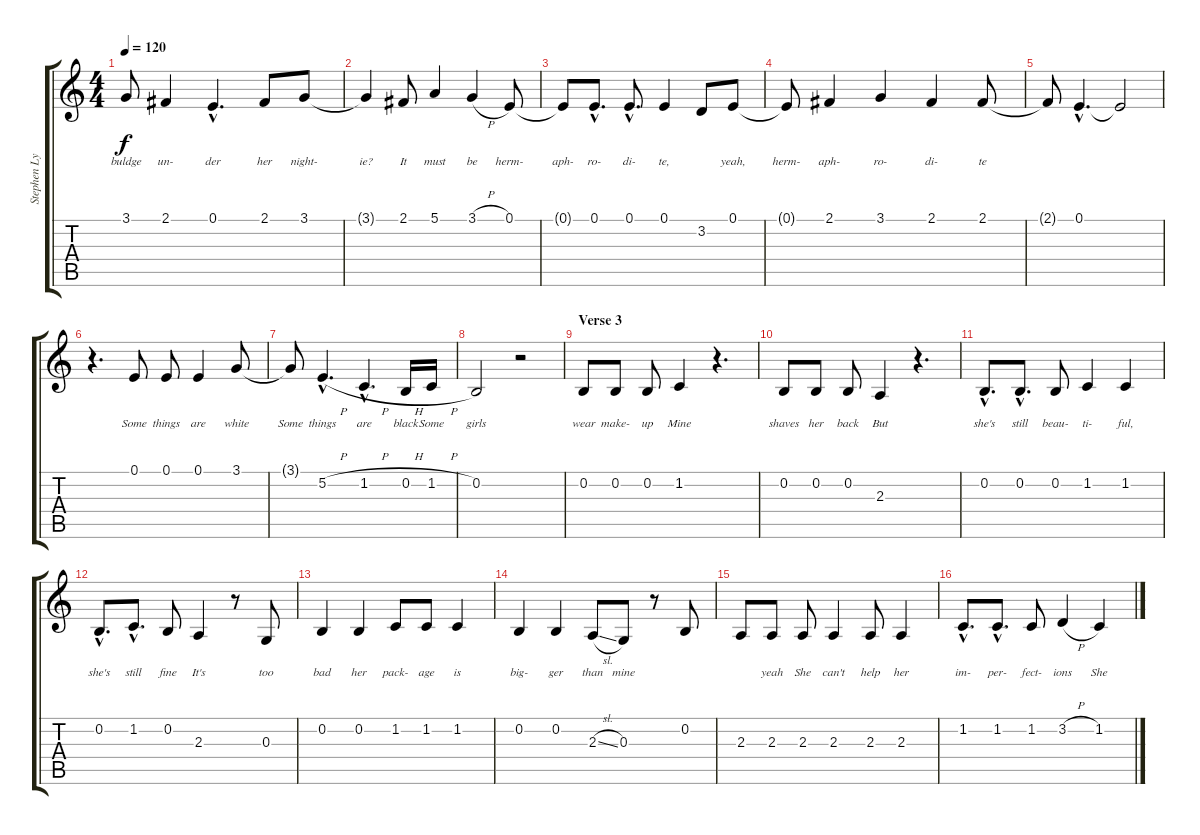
\track ("Stephen Lynch - Voice" "Stephen Ly") {instrument lead1square}
\staff {score tabs}
\tuning (E4 B3 G3 D3 A2 E2) {hide}
\ts (4 4)
\tempo 120
\clef g2
\ks c
3.1.8{lyrics (0 "buldge") lyrics (1 "") lyrics (2 "") lyrics (3 "") lyrics (4 "") dy f} 2.1.4{lyrics (0 "un-") lyrics (1 "") lyrics (2 "") lyrics (3 "") lyrics (4 "")} 0.1{hac}.4{d lyrics (0 "der") lyrics (1 "") lyrics (2 "") lyrics (3 "") lyrics (4 "")} 2.1.8{lyrics (0 "her") lyrics (1 "") lyrics (2 "") lyrics (3 "") lyrics (4 "")} 3.1.8{lyrics (0 "night-") lyrics (1 "") lyrics (2 "") lyrics (3 "") lyrics (4 "")} |
3.1{t}.4{lyrics (0 "ie?") lyrics (1 "") lyrics (2 "") lyrics (3 "") lyrics (4 "")} 2.1.8{lyrics (0 "It") lyrics (1 "") lyrics (2 "") lyrics (3 "") lyrics (4 "")} 5.1.4{lyrics (0 "must") lyrics (1 "") lyrics (2 "") lyrics (3 "") lyrics (4 "")} 3.1{h}.4{lyrics (0 "be") lyrics (1 "") lyrics (2 "") lyrics (3 "") lyrics (4 "")} 0.1.8{lyrics (0 "herm-") lyrics (1 "") lyrics (2 "") lyrics (3 "") lyrics (4 "")} |
0.1{t}.8{lyrics (0 "aph-") lyrics (1 "") lyrics (2 "") lyrics (3 "") lyrics (4 "")} 0.1{hac}.8{d lyrics (0 "ro-") lyrics (1 "") lyrics (2 "") lyrics (3 "") lyrics (4 "")} 0.1{hac}.8{d lyrics (0 "di-") lyrics (1 "") lyrics (2 "") lyrics (3 "") lyrics (4 "")} 0.1.4{lyrics (0 "te,") lyrics (1 "") lyrics (2 "") lyrics (3 "") lyrics (4 "")} 3.2.8{lyrics (0 "") lyrics (1 "") lyrics (2 "") lyrics (3 "") lyrics (4 "")} 0.1.8{lyrics (0 "yeah,") lyrics (1 "") lyrics (2 "") lyrics (3 "") lyrics (4 "")} |
0.1{t}.8{lyrics (0 "herm-") lyrics (1 "") lyrics (2 "") lyrics (3 "") lyrics (4 "")} 2.1.4{lyrics (0 "aph-") lyrics (1 "") lyrics (2 "") lyrics (3 "") lyrics (4 "")} 3.1.4{lyrics (0 "ro-") lyrics (1 "") lyrics (2 "") lyrics (3 "") lyrics (4 "")} 2.1.4{lyrics (0 "di-") lyrics (1 "") lyrics (2 "") lyrics (3 "") lyrics (4 "")} 2.1.8{lyrics (0 "te") lyrics (1 "") lyrics (2 "") lyrics (3 "") lyrics (4 "")} |
2.1{t}.8{lyrics (0 "") lyrics (1 "") lyrics (2 "") lyrics (3 "") lyrics (4 "")} 0.1{hac}.4{d lyrics (0 "") lyrics (1 "") lyrics (2 "") lyrics (3 "") lyrics (4 "")} 0.1{t}.2{lyrics (0 "") lyrics (1 "") lyrics (2 "") lyrics (3 "") lyrics (4 "")} |
r.4{d} 0.1.8{lyrics (0 "Some") lyrics (1 "") lyrics (2 "") lyrics (3 "") lyrics (4 "")} 0.1.8{lyrics (0 "things") lyrics (1 "") lyrics (2 "") lyrics (3 "") lyrics (4 "")} 0.1.4{lyrics (0 "are") lyrics (1 "") lyrics (2 "") lyrics (3 "") lyrics (4 "")} 3.1.8{lyrics (0 "white") lyrics (1 "") lyrics (2 "") lyrics (3 "") lyrics (4 "")} |
3.1{t}.8{lyrics (0 "Some") lyrics (1 "") lyrics (2 "") lyrics (3 "") lyrics (4 "")} 5.2{h hac}.4{d lyrics (0 "things") lyrics (1 "") lyrics (2 "") lyrics (3 "") lyrics (4 "")} 1.2{h hac}.4{d lyrics (0 "are") lyrics (1 "") lyrics (2 "") lyrics (3 "") lyrics (4 "")} 0.2{h}.16{lyrics (0 "black") lyrics (1 "") lyrics (2 "") lyrics (3 "") lyrics (4 "")} 1.2{h}.16{lyrics (0 "Some") lyrics (1 "") lyrics (2 "") lyrics (3 "") lyrics (4 "")} |
0.2.2{lyrics (0 "girls") lyrics (1 "") lyrics (2 "") lyrics (3 "") lyrics (4 "")} r.2 |
\section ("" "Verse 3")
0.2.8{lyrics (0 "wear") lyrics (1 "") lyrics (2 "") lyrics (3 "") lyrics (4 "")} 0.2.8{lyrics (0 "make-") lyrics (1 "") lyrics (2 "") lyrics (3 "") lyrics (4 "")} 0.2.8{lyrics (0 "up") lyrics (1 "") lyrics (2 "") lyrics (3 "") lyrics (4 "")} 1.2.4{lyrics (0 "Mine") lyrics (1 "") lyrics (2 "") lyrics (3 "") lyrics (4 "")} r.4{d} |
0.2.8{lyrics (0 "shaves") lyrics (1 "") lyrics (2 "") lyrics (3 "") lyrics (4 "")} 0.2.8{lyrics (0 "her") lyrics (1 "") lyrics (2 "") lyrics (3 "") lyrics (4 "")} 0.2.8{lyrics (0 "back") lyrics (1 "") lyrics (2 "") lyrics (3 "") lyrics (4 "")} 2.3.4{lyrics (0 "But") lyrics (1 "") lyrics (2 "") lyrics (3 "") lyrics (4 "")} r.4{d} |
0.2{hac}.8{d lyrics (0 "she's") lyrics (1 "") lyrics (2 "") lyrics (3 "") lyrics (4 "")} 0.2{hac}.8{d lyrics (0 "still") lyrics (1 "") lyrics (2 "") lyrics (3 "") lyrics (4 "")} 0.2.8{lyrics (0 "beau-") lyrics (1 "") lyrics (2 "") lyrics (3 "") lyrics (4 "")} 1.2.4{lyrics (0 "ti-") lyrics (1 "") lyrics (2 "") lyrics (3 "") lyrics (4 "")} 1.2.4{lyrics (0 "ful,") lyrics (1 "") lyrics (2 "") lyrics (3 "") lyrics (4 "")} |
0.2{hac}.8{d lyrics (0 "she's") lyrics (1 "") lyrics (2 "") lyrics (3 "") lyrics (4 "")} 1.2{hac}.8{d lyrics (0 "still") lyrics (1 "") lyrics (2 "") lyrics (3 "") lyrics (4 "")} 0.2.8{lyrics (0 "fine") lyrics (1 "") lyrics (2 "") lyrics (3 "") lyrics (4 "")} 2.3.4{lyrics (0 "It's") lyrics (1 "") lyrics (2 "") lyrics (3 "") lyrics (4 "")} r.8 0.3.8{lyrics (0 "too") lyrics (1 "") lyrics (2 "") lyrics (3 "") lyrics (4 "")} |
0.2.4{lyrics (0 "bad") lyrics (1 "") lyrics (2 "") lyrics (3 "") lyrics (4 "")} 0.2.4{lyrics (0 "her") lyrics (1 "") lyrics (2 "") lyrics (3 "") lyrics (4 "")} 1.2.8{lyrics (0 "pack-") lyrics (1 "") lyrics (2 "") lyrics (3 "") lyrics (4 "")} 1.2.8{lyrics (0 "age") lyrics (1 "") lyrics (2 "") lyrics (3 "") lyrics (4 "")} 1.2.4{lyrics (0 "is") lyrics (1 "") lyrics (2 "") lyrics (3 "") lyrics (4 "")} |
0.2.4{lyrics (0 "big-") lyrics (1 "") lyrics (2 "") lyrics (3 "") lyrics (4 "")} 0.2.4{lyrics (0 "ger") lyrics (1 "") lyrics (2 "") lyrics (3 "") lyrics (4 "")} 2.3{sl}.8{lyrics (0 "than") lyrics (1 "") lyrics (2 "") lyrics (3 "") lyrics (4 "")} 0.3.8{lyrics (0 "mine") lyrics (1 "") lyrics (2 "") lyrics (3 "") lyrics (4 "")} r.8 0.2.8{lyrics (0 "") lyrics (1 "") lyrics (2 "") lyrics (3 "") lyrics (4 "")} |
2.3.8{lyrics (0 "") lyrics (1 "") lyrics (2 "") lyrics (3 "") lyrics (4 "")} 2.3.8{lyrics (0 "yeah") lyrics (1 "") lyrics (2 "") lyrics (3 "") lyrics (4 "")} 2.3.8{lyrics (0 "She") lyrics (1 "") lyrics (2 "") lyrics (3 "") lyrics (4 "")} 2.3.4{lyrics (0 "can't") lyrics (1 "") lyrics (2 "") lyrics (3 "") lyrics (4 "")} 2.3.8{lyrics (0 "help") lyrics (1 "") lyrics (2 "") lyrics (3 "") lyrics (4 "")} 2.3.4{lyrics (0 "her") lyrics (1 "") lyrics (2 "") lyrics (3 "") lyrics (4 "")} |
1.2{hac}.8{d lyrics (0 "im-") lyrics (1 "") lyrics (2 "") lyrics (3 "") lyrics (4 "")} 1.2{hac}.8{d lyrics (0 "per-") lyrics (1 "") lyrics (2 "") lyrics (3 "") lyrics (4 "")} 1.2.8{lyrics (0 "fect-") lyrics (1 "") lyrics (2 "") lyrics (3 "") lyrics (4 "")} 3.2{h}.4{lyrics (0 "ions") lyrics (1 "") lyrics (2 "") lyrics (3 "") lyrics (4 "")} 1.2{h}.4{lyrics (0 "She") lyrics (1 "") lyrics (2 "") lyrics (3 "") lyrics (4 "")}
